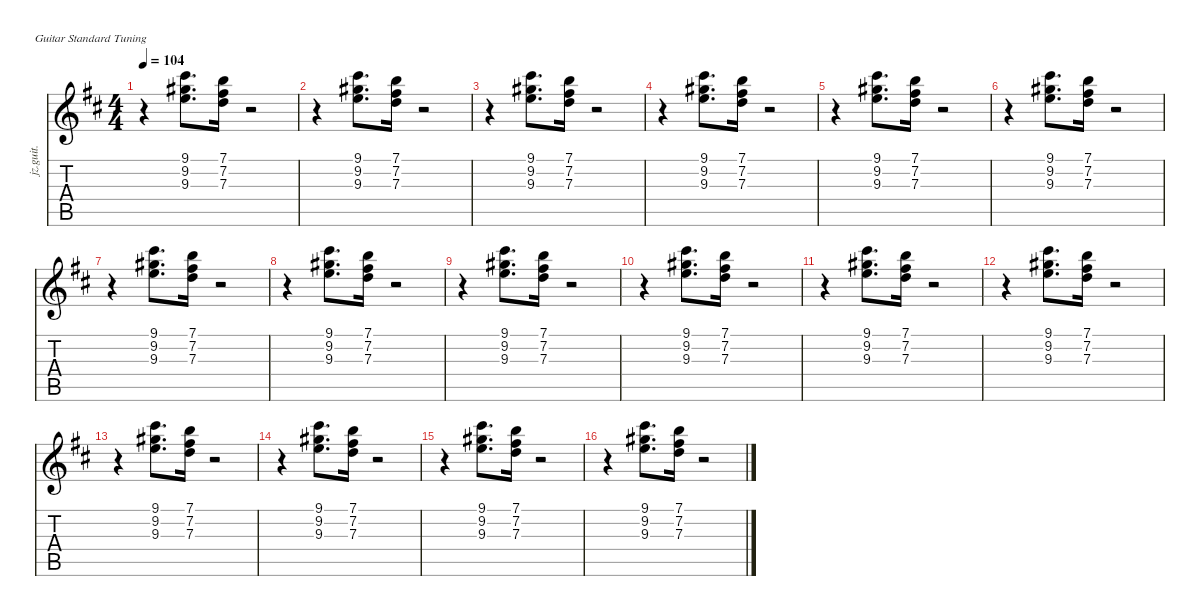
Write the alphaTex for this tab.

\defaultSystemsLayout 4
\hideDynamics
\bracketExtendMode nobrackets
\otherSystemsTrackNameOrientation horizontal
\track ("Rhodes" "jz.guit.") {instrument electricguitarjazz}
\staff {score tabs}
\tuning (E4 B3 G3 D3 A2 E2)
\ts (4 4)
\tempo 104
\clef g2
\ks d
r.4{dy f} (9.1{acc #} 9.2{acc #} 9.3{acc forcenatural}).8{d} (7.1{acc forcenatural} 7.2{acc #} 7.3{acc forcenatural}).16 r.2 |
r.4 (9.1{acc #} 9.2{acc #} 9.3{acc forcenatural}).8{d} (7.1{acc forcenatural} 7.2{acc #} 7.3{acc forcenatural}).16 r.2 |
r.4 (9.1{acc #} 9.2{acc #} 9.3{acc forcenatural}).8{d} (7.1{acc forcenatural} 7.2{acc #} 7.3{acc forcenatural}).16 r.2 |
r.4 (9.1{acc #} 9.2{acc #} 9.3{acc forcenatural}).8{d} (7.1{acc forcenatural} 7.2{acc #} 7.3{acc forcenatural}).16 r.2 |
r.4 (9.1{acc #} 9.2{acc #} 9.3{acc forcenatural}).8{d} (7.1{acc forcenatural} 7.2{acc #} 7.3{acc forcenatural}).16 r.2 |
r.4 (9.1{acc #} 9.2{acc #} 9.3{acc forcenatural}).8{d} (7.1{acc forcenatural} 7.2{acc #} 7.3{acc forcenatural}).16 r.2 |
r.4 (9.1{acc #} 9.2{acc #} 9.3{acc forcenatural}).8{d} (7.1{acc forcenatural} 7.2{acc #} 7.3{acc forcenatural}).16 r.2 |
r.4 (9.1{acc #} 9.2{acc #} 9.3{acc forcenatural}).8{d} (7.1{acc forcenatural} 7.2{acc #} 7.3{acc forcenatural}).16 r.2 |
r.4 (9.1{acc #} 9.2{acc #} 9.3{acc forcenatural}).8{d} (7.1{acc forcenatural} 7.2{acc #} 7.3{acc forcenatural}).16 r.2 |
r.4 (9.1{acc #} 9.2{acc #} 9.3{acc forcenatural}).8{d} (7.1{acc forcenatural} 7.2{acc #} 7.3{acc forcenatural}).16 r.2 |
r.4 (9.1{acc #} 9.2{acc #} 9.3{acc forcenatural}).8{d} (7.1{acc forcenatural} 7.2{acc #} 7.3{acc forcenatural}).16 r.2 |
r.4 (9.1{acc #} 9.2{acc #} 9.3{acc forcenatural}).8{d} (7.1{acc forcenatural} 7.2{acc #} 7.3{acc forcenatural}).16 r.2 |
r.4 (9.1{acc #} 9.2{acc #} 9.3{acc forcenatural}).8{d} (7.1{acc forcenatural} 7.2{acc #} 7.3{acc forcenatural}).16 r.2 |
r.4 (9.1{acc #} 9.2{acc #} 9.3{acc forcenatural}).8{d} (7.1{acc forcenatural} 7.2{acc #} 7.3{acc forcenatural}).16 r.2 |
r.4 (9.1{acc #} 9.2{acc #} 9.3{acc forcenatural}).8{d} (7.1{acc forcenatural} 7.2{acc #} 7.3{acc forcenatural}).16 r.2 |
r.4 (9.1{acc #} 9.2{acc #} 9.3{acc forcenatural}).8{d} (7.1{acc forcenatural} 7.2{acc #} 7.3{acc forcenatural}).16 r.2
